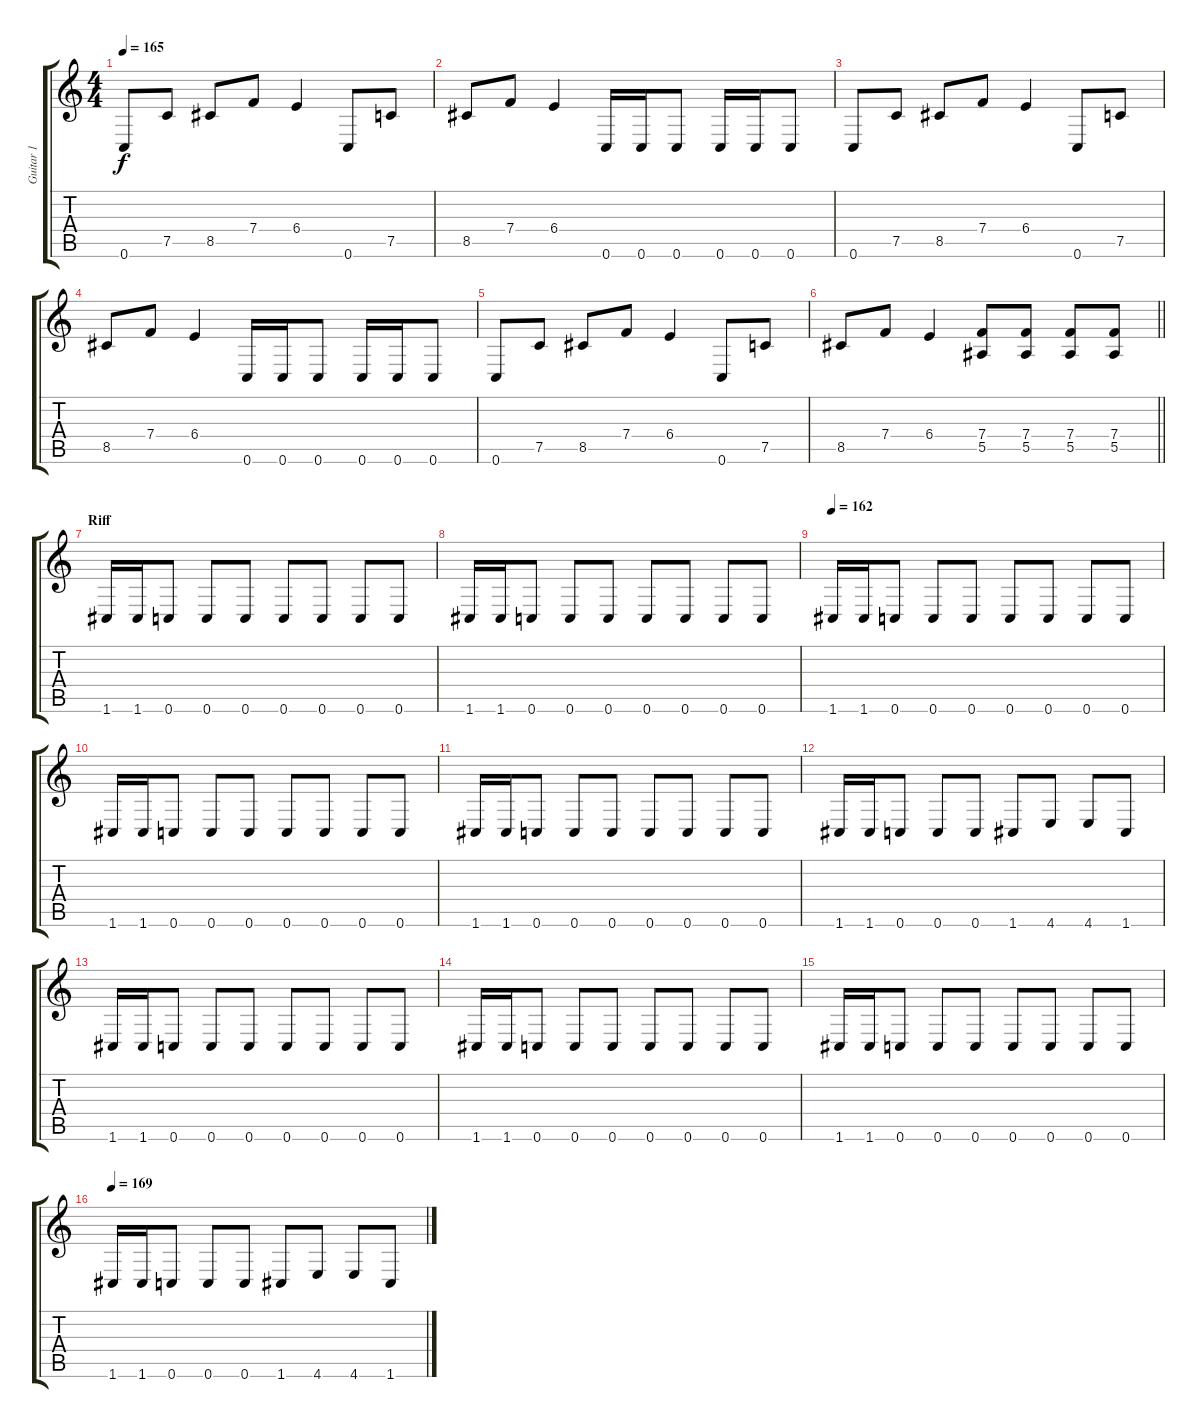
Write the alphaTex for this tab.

\track ("Guitar 1" "Guitar 1") {instrument distortionguitar}
\staff {score tabs}
\tuning (C4 G3 Eb3 Bb2 F2 C2) {hide}
\ts (4 4)
\tempo 165
\clef g2
\ks c
0.6.8{dy f} 7.5.8 8.5.8 7.4.8 6.4.4 0.6.8 7.5.8 |
8.5.8 7.4.8 6.4.4 0.6.16 0.6.16 0.6.8 0.6.16 0.6.16 0.6.8 |
0.6.8 7.5.8 8.5.8 7.4.8 6.4.4 0.6.8 7.5.8 |
8.5.8 7.4.8 6.4.4 0.6.16 0.6.16 0.6.8 0.6.16 0.6.16 0.6.8 |
0.6.8 7.5.8 8.5.8 7.4.8 6.4.4 0.6.8 7.5.8 |
\barLineRight lightlight
8.5.8 7.4.8 6.4.4 (7.4 5.5).8 (7.4 5.5).8 (7.4 5.5).8 (7.4 5.5).8 |
\section ("" "Riff")
1.6.16 1.6.16 0.6.8 0.6.8 0.6.8 0.6.8 0.6.8 0.6.8 0.6.8 |
1.6.16 1.6.16 0.6.8 0.6.8 0.6.8 0.6.8 0.6.8 0.6.8 0.6.8 |
\tempo 162
1.6.16 1.6.16 0.6.8 0.6.8 0.6.8 0.6.8 0.6.8 0.6.8 0.6.8 |
1.6.16 1.6.16 0.6.8 0.6.8 0.6.8 0.6.8 0.6.8 0.6.8 0.6.8 |
1.6.16 1.6.16 0.6.8 0.6.8 0.6.8 0.6.8 0.6.8 0.6.8 0.6.8 |
1.6.16 1.6.16 0.6.8 0.6.8 0.6.8 1.6.8 4.6.8 4.6.8 1.6.8 |
1.6.16 1.6.16 0.6.8 0.6.8 0.6.8 0.6.8 0.6.8 0.6.8 0.6.8 |
1.6.16 1.6.16 0.6.8 0.6.8 0.6.8 0.6.8 0.6.8 0.6.8 0.6.8 |
1.6.16 1.6.16 0.6.8 0.6.8 0.6.8 0.6.8 0.6.8 0.6.8 0.6.8 |
\tempo 169
1.6.16 1.6.16 0.6.8 0.6.8 0.6.8 1.6.8 4.6.8 4.6.8 1.6.8
